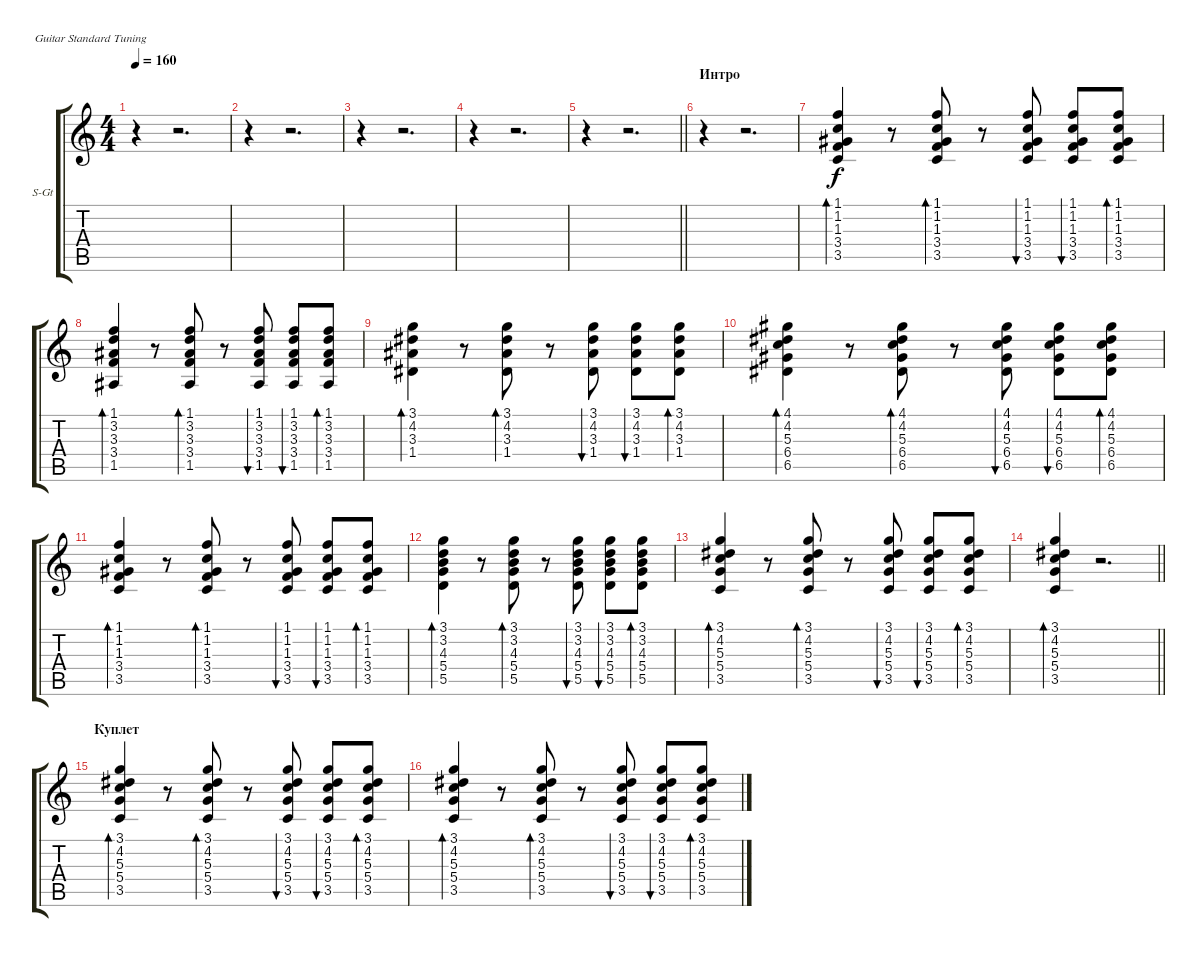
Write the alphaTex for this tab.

\bracketExtendMode groupsimilarinstruments
\firstSystemTrackNameOrientation horizontal
\otherSystemsTrackNameOrientation horizontal
\track ("Гитара Хоя" "S-Gt") {instrument acousticguitarsteel}
\staff {score tabs}
\tuning (E4 B3 G3 D3 A2 E2)
\ts (4 4)
\beaming (8 2 2 2 2)
\tempo 160
\clef g2
\ks c
r.4{dy f instrument acousticguitarsteel} r.2{d} |
r.4 r.2{d} |
r.4 r.2{d} |
r.4 r.2{d} |
\barLineRight lightlight
r.4 r.2{d} |
\section ("" "Интро")
r.4 r.2{d} |
(1.1 1.2 1.3 3.4 3.5).4{bd 60} r.8 (1.1 1.2 1.3 3.4 3.5).8{bd 60} r.8 (1.1 1.2 1.3 3.4 3.5).8{bu 60} (1.1 1.2 1.3 3.4 3.5).8{bu 60} (1.1 1.2 1.3 3.4 3.5).8{bd 60} |
(1.1 3.2 3.3 3.4 1.5).4{bd 60} r.8 (1.1 3.2 3.3 3.4 1.5).8{bd 60} r.8 (1.1 3.2 3.3 3.4 1.5).8{bu 60} (1.1 3.2 3.3 3.4 1.5).8{bu 60} (1.1 3.2 3.3 3.4 1.5).8{bd 60} |
(3.1 4.2 3.3 1.4).4{bd 60} r.8 (3.1 4.2 3.3 1.4).8{bd 60} r.8 (3.1 4.2 3.3 1.4).8{bu 60} (3.1 4.2 3.3 1.4).8{bu 60} (3.1 4.2 3.3 1.4).8{bd 60} |
(4.1 4.2 5.3 6.4 6.5).4{bd 60} r.8 (4.1 4.2 5.3 6.4 6.5).8{bd 60} r.8 (4.1 4.2 5.3 6.4 6.5).8{bu 60} (4.1 4.2 5.3 6.4 6.5).8{bu 60} (4.1 4.2 5.3 6.4 6.5).8{bd 60} |
(1.1 1.2 1.3 3.4 3.5).4{bd 60} r.8 (1.1 1.2 1.3 3.4 3.5).8{bd 60} r.8 (1.1 1.2 1.3 3.4 3.5).8{bu 60} (1.1 1.2 1.3 3.4 3.5).8{bu 60} (1.1 1.2 1.3 3.4 3.5).8{bd 60} |
(3.1 3.2 4.3 5.4 5.5).4{bd 60} r.8 (3.1 3.2 4.3 5.4 5.5).8{bd 60} r.8 (3.1 3.2 4.3 5.4 5.5).8{bu 60} (3.1 3.2 4.3 5.4 5.5).8{bu 60} (3.1 3.2 4.3 5.4 5.5).8{bd 60} |
(3.1 4.2 5.3 5.4 3.5).4{bd 60} r.8 (3.1 4.2 5.3 5.4 3.5).8{bd 60} r.8 (3.1 4.2 5.3 5.4 3.5).8{bu 60} (3.1 4.2 5.3 5.4 3.5).8{bu 60} (3.1 4.2 5.3 5.4 3.5).8{bd 60} |
\barLineRight lightlight
(3.1 4.2 5.3 5.4 3.5).4{bd 60} r.2{d} |
\section ("" "Куплет")
(3.1 4.2 5.3 5.4 3.5).4{bd 60} r.8 (3.1 4.2 5.3 5.4 3.5).8{bd 60} r.8 (3.1 4.2 5.3 5.4 3.5).8{bu 60} (3.1 4.2 5.3 5.4 3.5).8{bu 60} (3.1 4.2 5.3 5.4 3.5).8{bd 60} |
(3.1 4.2 5.3 5.4 3.5).4{bd 60} r.8 (3.1 4.2 5.3 5.4 3.5).8{bd 60} r.8 (3.1 4.2 5.3 5.4 3.5).8{bu 60} (3.1 4.2 5.3 5.4 3.5).8{bu 60} (3.1 4.2 5.3 5.4 3.5).8{bd 60}
